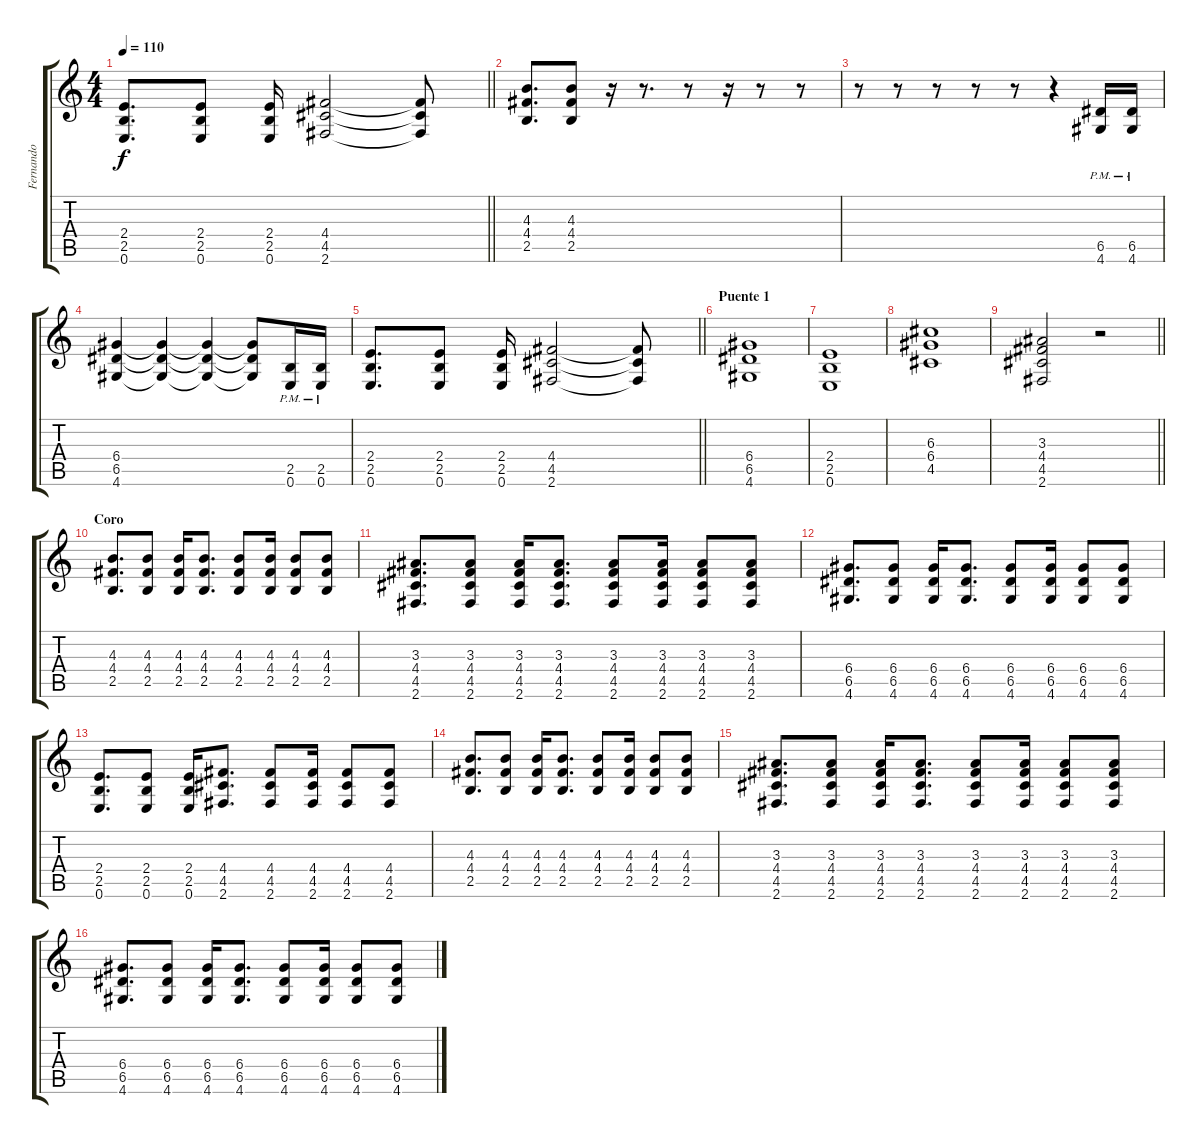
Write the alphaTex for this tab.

\track ("Fernando" "Fernando") {instrument overdrivenguitar}
\staff {score tabs}
\tuning (E4 B3 G3 D3 A2 E2) {hide}
\ts (4 4)
\tempo 110
\clef g2
\barLineRight lightlight
\ks c
(2.4 2.5 0.6).8{d dy f} (2.4 2.5 0.6).8 (2.4 2.5 0.6).16 (4.4 4.5 2.6).2 (4.4{t} 4.5{t} 2.6{t}).8 |
(4.3 4.4 2.5).8{d} (4.3 4.4 2.5).8 r.16 r.8{d} r.8 r.16 r.8 r.8 |
r.8 r.8 r.8 r.8 r.8 r.4 (6.5{pm} 4.6{pm}).16 (6.5{pm} 4.6{pm}).16 |
(6.4 6.5 4.6).4 (6.4{t} 6.5{t} 4.6{t}).4 (6.4{t} 6.5{t} 4.6{t}).4 (6.4{t} 6.5{t} 4.6{t}).8 (2.5{pm} 0.6{pm}).16 (2.5{pm} 0.6{pm}).16 |
\barLineRight lightlight
(2.4 2.5 0.6).8{d} (2.4 2.5 0.6).8 (2.4 2.5 0.6).16 (4.4 4.5 2.6).2 (4.4{t} 4.5{t} 2.6{t}).8 |
\section ("" "Puente 1")
(6.4 6.5 4.6).1 |
(2.4 2.5 0.6).1 |
(6.3 6.4 4.5).1 |
\barLineRight lightlight
(3.3 4.4 4.5 2.6).2 r.2 |
\section ("" "Coro")
(4.3 4.4 2.5).8{d} (4.3 4.4 2.5).8 (4.3 4.4 2.5).16 (4.3 4.4 2.5).8{d} (4.3 4.4 2.5).8 (4.3 4.4 2.5).16 (4.3 4.4 2.5).8 (4.3 4.4 2.5).8 |
(3.3 4.4 4.5 2.6).8{d} (3.3 4.4 4.5 2.6).8 (3.3 4.4 4.5 2.6).16 (3.3 4.4 4.5 2.6).8{d} (3.3 4.4 4.5 2.6).8 (3.3 4.4 4.5 2.6).16 (3.3 4.4 4.5 2.6).8 (3.3 4.4 4.5 2.6).8 |
(6.4 6.5 4.6).8{d} (6.4 6.5 4.6).8 (6.4 6.5 4.6).16 (6.4 6.5 4.6).8{d} (6.4 6.5 4.6).8 (6.4 6.5 4.6).16 (6.4 6.5 4.6).8 (6.4 6.5 4.6).8 |
(2.4 2.5 0.6).8{d} (2.4 2.5 0.6).8 (2.4 2.5 0.6).16 (4.4 4.5 2.6).8{d} (4.4 4.5 2.6).8 (4.4 4.5 2.6).16 (4.4 4.5 2.6).8 (4.4 4.5 2.6).8 |
(4.3 4.4 2.5).8{d} (4.3 4.4 2.5).8 (4.3 4.4 2.5).16 (4.3 4.4 2.5).8{d} (4.3 4.4 2.5).8 (4.3 4.4 2.5).16 (4.3 4.4 2.5).8 (4.3 4.4 2.5).8 |
(3.3 4.4 4.5 2.6).8{d} (3.3 4.4 4.5 2.6).8 (3.3 4.4 4.5 2.6).16 (3.3 4.4 4.5 2.6).8{d} (3.3 4.4 4.5 2.6).8 (3.3 4.4 4.5 2.6).16 (3.3 4.4 4.5 2.6).8 (3.3 4.4 4.5 2.6).8 |
(6.4 6.5 4.6).8{d} (6.4 6.5 4.6).8 (6.4 6.5 4.6).16 (6.4 6.5 4.6).8{d} (6.4 6.5 4.6).8 (6.4 6.5 4.6).16 (6.4 6.5 4.6).8 (6.4 6.5 4.6).8
